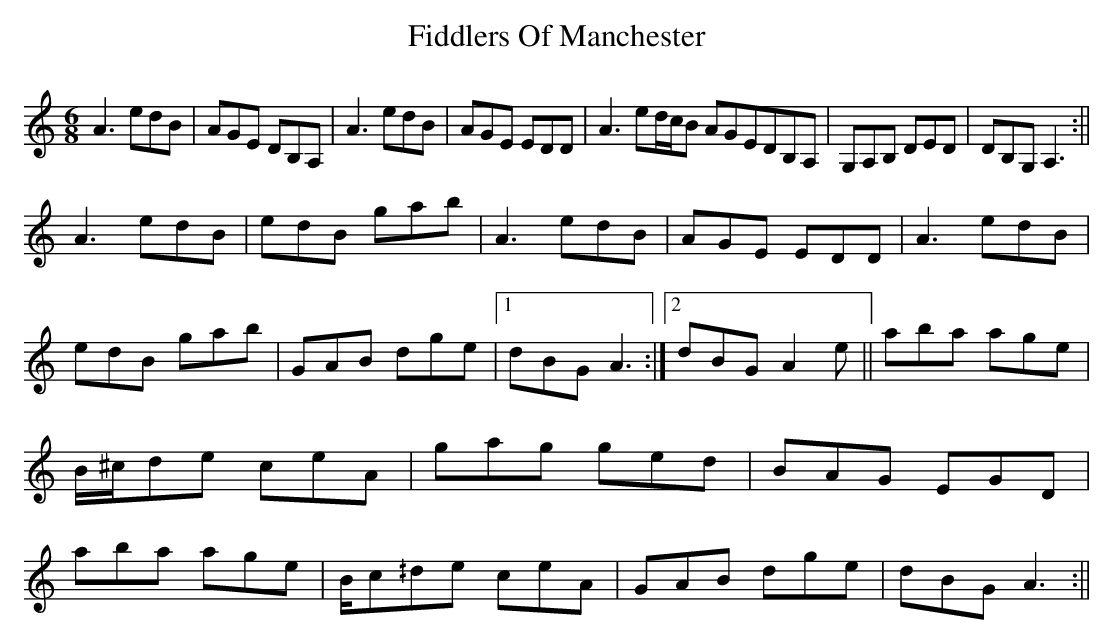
X:1
T:Fiddlers Of Manchester
M:6/8
L:1/8
K:C
A3 edB|AGE DB,A,|A3 edB|AGE EDD|\
A3 ed/2c/2B AGEDB,A,|G,A,B, DED|DB,G, A,3:||/
A3 edB|edB gab|A3 edB|AGE EDD|\
A3 edB|edB gab|GAB dge|1 dBG A3:|2 dBG A2e||\
aba age|B/2^c/2de ceA|gag ged|BAG EGD|\
aba age|B/2c^/2de ceA|GAB dge|dBG A3:||
